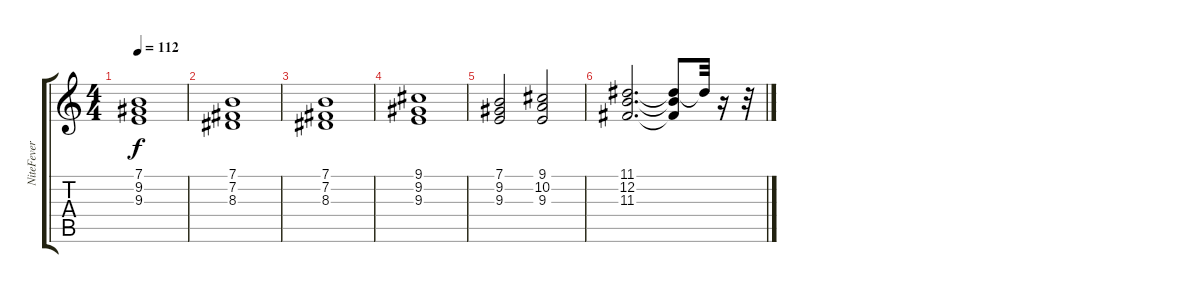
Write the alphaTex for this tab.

\track ("NiteFever         3 " "NiteFever ") {solo instrument electricpiano2}
\staff {score tabs}
\tuning (E4 B3 G3 D3 A2 E2) {hide}
\ts (4 4)
\tempo 112
\clef g2
\ks c
(7.1 9.2 9.3).1{dy f} |
(7.1 7.2 8.3).1 |
(7.1 7.2 8.3).1 |
(9.1 9.2 9.3).1 |
(7.1 9.2 9.3).2 (9.1 10.2 9.3).2 |
(11.1 12.2 11.3).2{d} (11.1{t} 12.2{t} 11.3{t}).8 11.1{t}.32 r.16 r.32
